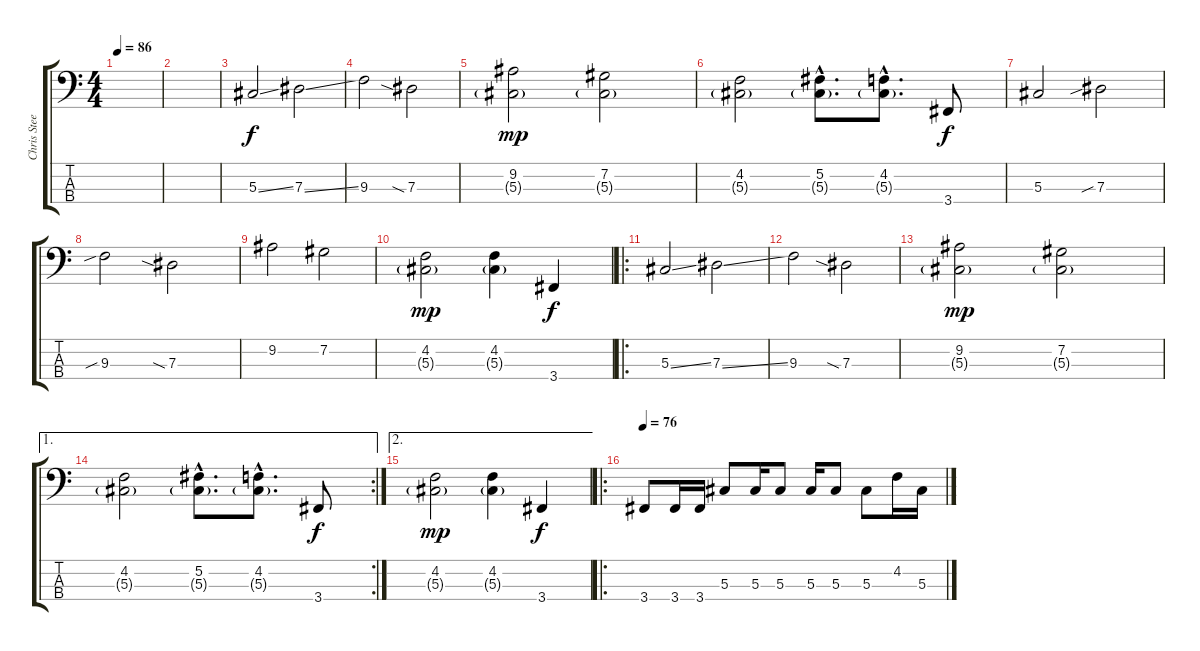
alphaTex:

\track ("Chris Steele" "Chris Stee") {instrument electricbasspick}
\staff {score tabs}
\tuning (Gb2 Db2 Ab1 Eb1) {hide}
\ts (4 4)
\tempo 86
\clef f4
\ks c
|
|
5.3{ss}.2 7.3{ss}.2 |
9.3.2 7.3{sia}.2 |
(9.2 5.3{g}).2{dy mp} (7.2 5.3{g}).2 |
(4.2 5.3{g}).2 (5.2{hac} 5.3{g hac}).8{d} (4.2{hac} 5.3{g hac}).8{d} 3.4.8{dy f} |
5.3.2 7.3{sib}.2 |
9.3{sib}.2 7.3{sia}.2 |
9.2.2 7.2.2 |
(4.2 5.3{g}).2{dy mp} (4.2 5.3{g}).4 3.4.4{dy f} |
\ro
5.3{ss}.2 7.3{ss}.2 |
9.3.2 7.3{sia}.2 |
(9.2 5.3{g}).2{dy mp} (7.2 5.3{g}).2 |
\ae 1
\rc 2
(4.2 5.3{g}).2 (5.2{hac} 5.3{g hac}).8{d} (4.2{hac} 5.3{g hac}).8{d} 3.4.8{dy f} |
\ae 2
(4.2 5.3{g}).2{dy mp} (4.2 5.3{g}).4 3.4.4{dy f} |
\ro
\tempo 76
3.4.8 3.4.16 3.4.16 5.3.8 5.3.16 5.3.8 5.3.16 5.3.8 5.3.8 4.2.16 5.3.16
